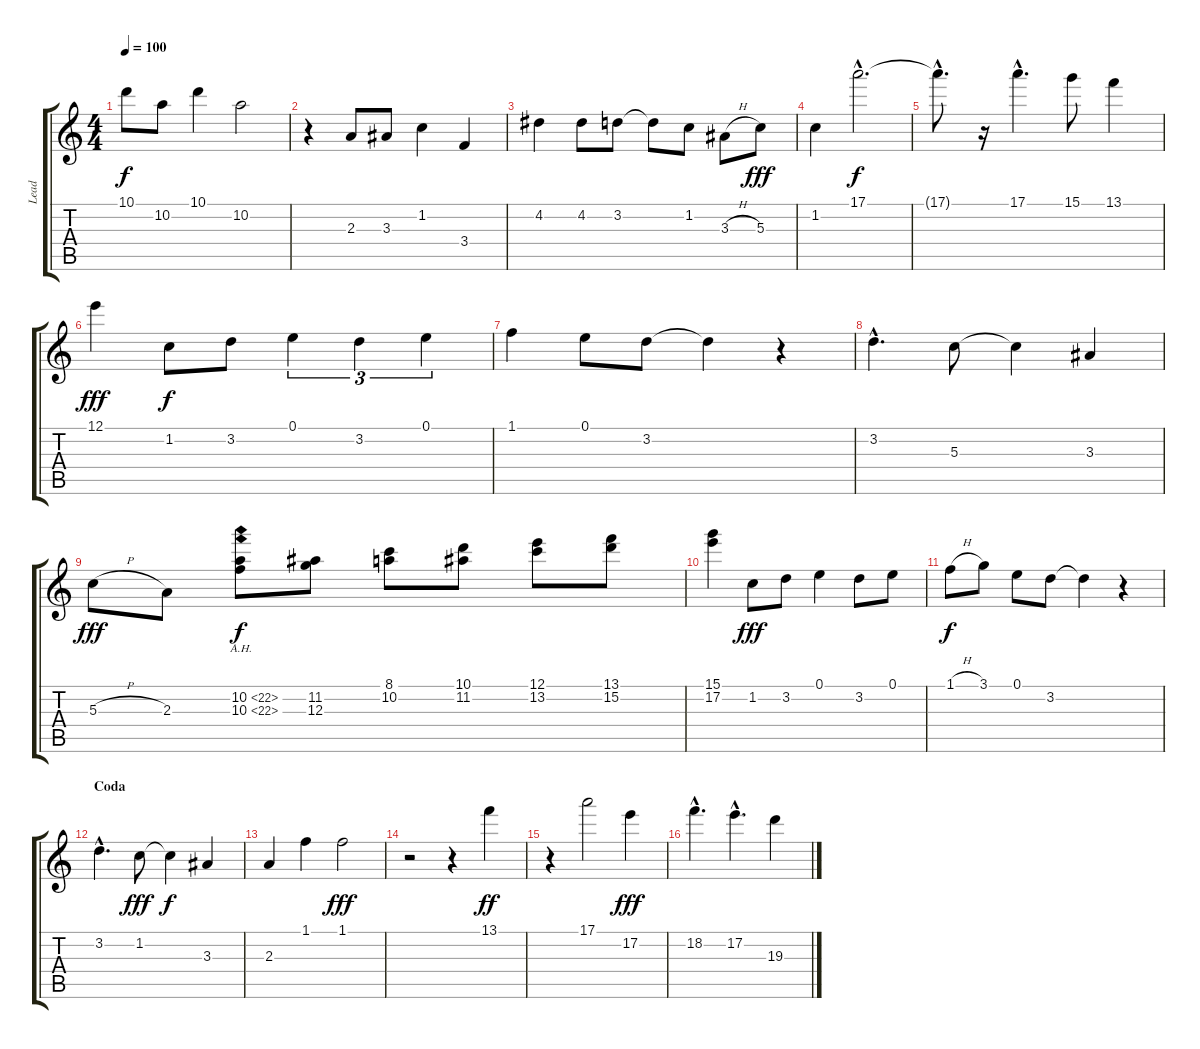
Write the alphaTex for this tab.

\track ("Lead" "Lead") {instrument overdrivenguitar}
\staff {score tabs}
\tuning (E4 B3 G3 D3 A2 E2) {hide}
\ts (4 4)
\tempo 100
\clef g2
\ks c
10.1{t}.8{dy f} 10.2.8 10.1.4 10.2.2 |
r.4{volume 14 instrument synthbrass2} 2.3.8 3.3.8 1.2.4 3.4.4 |
4.2.4 4.2.8 3.2.8 3.2{t}.8 1.2.8 3.3{h}.8 5.3.8{dy fff} |
1.2.4 17.1{hac}.2{d dy f volume 14 instrument overdrivenguitar} |
17.1{hac t}.8{d} r.16 17.1{hac}.4{d} 15.1.8 13.1.4 |
12.1.4{dy fff} 1.2.8{dy f volume 14 instrument synthbrass2} 3.2.8 0.1.4{tu (3 2)} 3.2.4{tu (3 2)} 0.1.4{tu (3 2)} |
1.1.4 0.1.8 3.2.8 3.2{t}.4 r.4 |
3.2{hac}.4{d} 5.3.8 5.3{t}.4 3.3.4 |
5.3{h}.8{dy fff} 2.3.8 (10.2{ah 12} 10.3{ah 12}).8{dy f volume 13 instrument overdrivenguitar} (11.2 12.3).8 (8.1 10.2).8 (10.1 11.2).8 (12.1 13.2).8 (13.1 15.2).8 |
(15.1 17.2).4 1.2.8{dy fff instrument synthbrass2} 3.2.8 0.1.4 3.2.8 0.1.8 |
1.1{h}.8{dy f} 3.1.8 0.1.8 3.2.8 3.2{t}.4 r.4 |
\section ("" "Coda")
3.2{hac}.4{d} 1.2.8{dy fff} 1.2{t}.4{dy f} 3.3.4 |
2.3.4 1.1.4 1.1.2{dy fff} |
r.2 r.4 13.1.4{dy ff} |
r.4 17.1.2 17.2.4{dy fff} |
18.2{hac}.4{d} 17.2{hac}.4{d} 19.3.4
